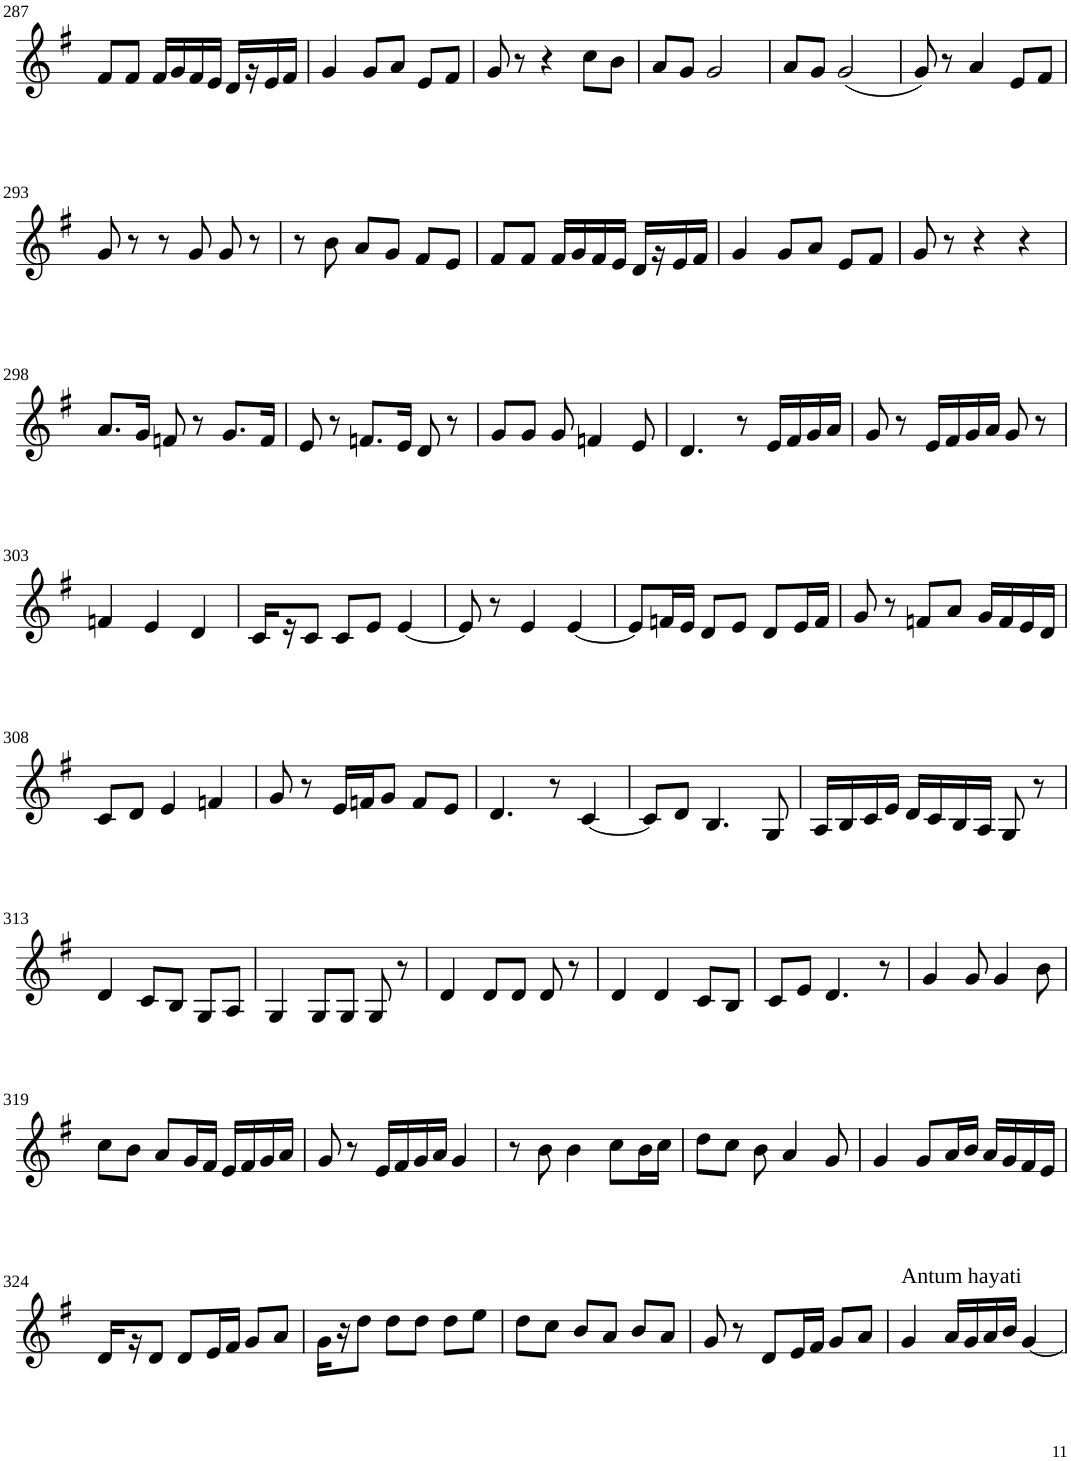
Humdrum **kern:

**kern
*part1
*staff1
*I"Violin
!!LO:PB:g=z
*clefG2
*k[f#]
*G:
*M3/4
=287
8f#/L
8f#/J
16f#/LL
16g/
16f#/
16e/JJ
16d/LL
16r
16e/
16f#/JJ
=288
4g/
8g/L
8a/J
8e/L
8f#/J
=289
8g/
8r
4r
8cc\L
8b\J
=290
8a/L
8g/J
2g/
=291
8a/L
8g/J
(2g/
=292
8g/)
8r
4a/
8e/L
8f#/J
!!LO:LB:g=z
=293
8g/
8r
8r
8g/
8g/
8r
=294
8r
8b\
8a/L
8g/J
8f#/L
8e/J
=295
8f#/L
8f#/J
16f#/LL
16g/
16f#/
16e/JJ
16d/LL
16r
16e/
16f#/JJ
=296
4g/
8g/L
8a/J
8e/L
8f#/J
=297
8g/
8r
4r
4r
!!LO:LB:g=z
=298
8.a/L
16g/Jk
8fn/
8r
8.g/L
16f/Jk
=299
8e/
8r
8.fn/L
16e/Jk
8d/
8r
=300
8g/L
8g/J
8g/
4fn/
8e/
=301
4.d/
8r
16e/LL
16f#/
16g/
16a/JJ
=302
8g/
8r
16e/LL
16f#/
16g/
16a/JJ
8g/
8r
!!LO:LB:g=z
=303
4fn/
4e/
4d/
=304
16c/LL
16r
8c/J
8c/L
8e/J
[4e/
=305
8e/]
8r
4e/
[4e/
=306
8e/L]
16fn/L
16e/JJ
8d/L
8e/J
8d/L
16e/L
16f/JJ
=307
8g/
8r
8fn/L
8a/J
16g/LL
16f/
16e/
16d/JJ
!!LO:LB:g=z
=308
8c/L
8d/J
4e/
4fn/
=309
8g/
8r
16e/LL
16fn/J
8g/J
8f/L
8e/J
=310
4.d/
8r
[4c/
=311
8c/L]
8d/J
4.B/
8G/
=312
16A/LL
16B/
16c/
16e/JJ
16d/LL
16c/
16B/
16A/JJ
8G/
8r
!!LO:LB:g=z
=313
4d/
8c/L
8B/J
8G/L
8A/J
=314
4G/
8G/L
8G/J
8G/
8r
=315
4d/
8d/L
8d/J
8d/
8r
=316
4d/
4d/
8c/L
8B/J
=317
8c/L
8e/J
4.d/
8r
=318
4g/
8g/
4g/
8b\
!!LO:LB:g=z
=319
8cc\L
8b\J
8a/L
16g/L
16f#/JJ
16e/LL
16f#/
16g/
16a/JJ
=320
8g/
8r
16e/LL
16f#/
16g/
16a/JJ
4g/
=321
8r
8b\
4b\
8cc\L
16b\L
16cc\JJ
=322
8dd\L
8cc\J
8b\
4a/
8g/
=323
4g/
8g/L
16a/L
16b/JJ
16a/LL
16g/
16f#/
16e/JJ
!!LO:LB:g=z
=324
16d/LL
16r
8d/J
8d/L
16e/L
16f#/JJ
8g/L
8a/J
=325
16g\LL
16r
8dd\J
8dd\L
8dd\J
8dd\L
8ee\J
=326
8dd\L
8cc\J
8b/L
8a/J
8b/L
8a/J
=327
8g/
8r
8d/L
16e/L
16f#/JJ
8g/L
8a/J
=328
!LO:TX:a:t=Antum hayati
4g/
16a/LL
16g/
16a/
16b/JJ
[4g/
=
*-
